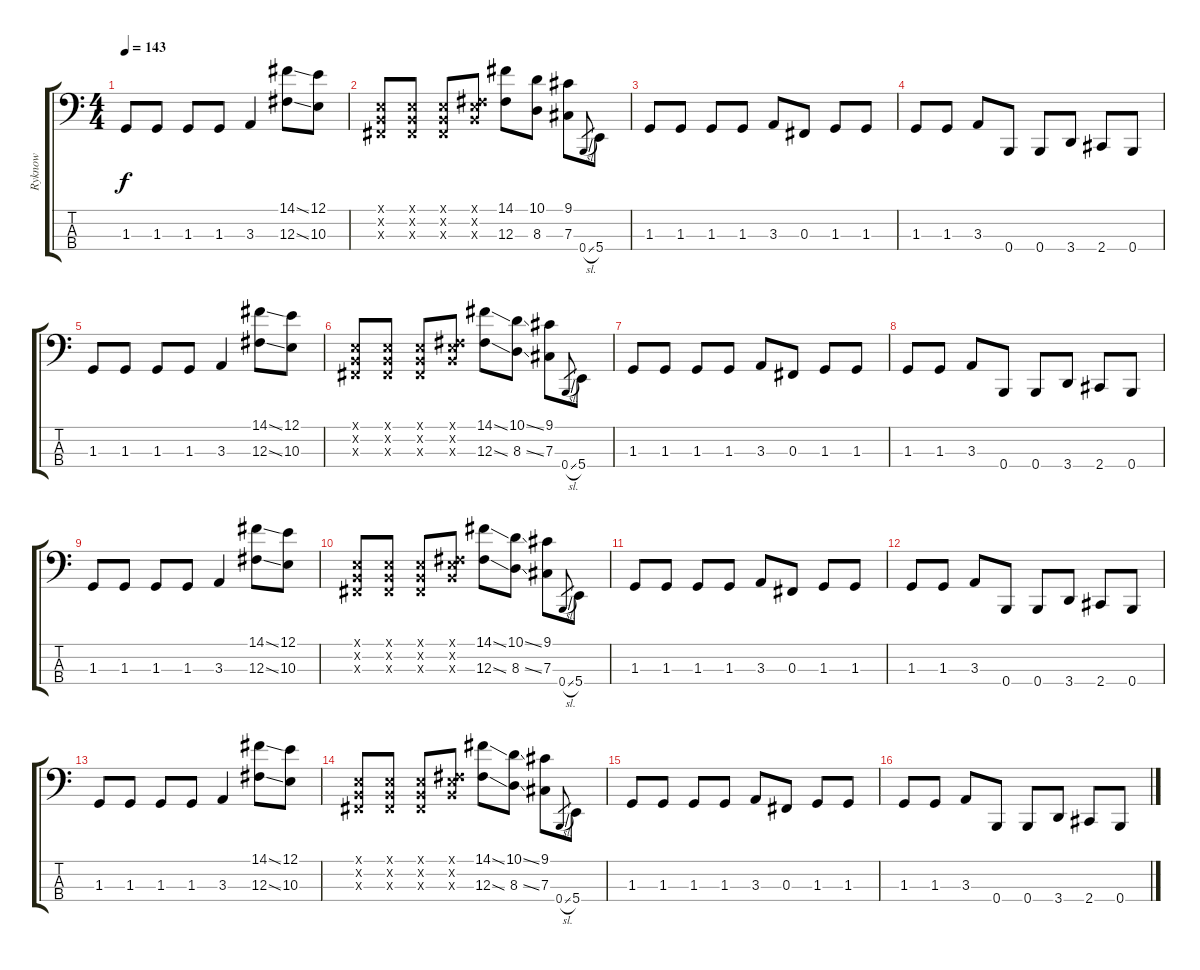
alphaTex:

\track ("Ryknow" "Ryknow") {instrument slapbass2}
\staff {score tabs}
\tuning (E2 B1 Gb1 B0) {hide}
\ts (4 4)
\tempo 143
\clef f4
\ks c
1.3.8{dy f} 1.3.8 1.3.8 1.3.8 3.3.4 (14.1{ss} 12.3{ss}).8 (12.1 10.3).8 |
(0.1{x} 0.2{x} 0.3{x}).8 (0.1{x} 0.2{x} 0.3{x}).8 (0.1{x} 0.2{x} 0.3{x}).8 (0.1{x} 0.2{x} 12.3{x}).8 (14.1 12.3).8 (10.1 8.3).8 (9.1 7.3).8 0.4{sl}.8{gr} 5.4.8 |
1.3.8 1.3.8 1.3.8 1.3.8 3.3.8 0.3.8 1.3.8 1.3.8 |
1.3.8 1.3.8 3.3.8 0.4.8 0.4.8 3.4.8 2.4.8 0.4.8 |
1.3.8 1.3.8 1.3.8 1.3.8 3.3.4 (14.1{ss} 12.3{ss}).8 (12.1 10.3).8 |
(0.1{x} 0.2{x} 0.3{x}).8 (0.1{x} 0.2{x} 0.3{x}).8 (0.1{x} 0.2{x} 0.3{x}).8 (0.1{x} 0.2{x} 12.3{x}).8 (14.1{ss} 12.3{ss}).8 (10.1{ss} 8.3{ss}).8 (9.1 7.3).8 0.4{sl}.8{gr} 5.4.8 |
1.3.8 1.3.8 1.3.8 1.3.8 3.3.8 0.3.8 1.3.8 1.3.8 |
1.3.8 1.3.8 3.3.8 0.4.8 0.4.8 3.4.8 2.4.8 0.4.8 |
1.3.8 1.3.8 1.3.8 1.3.8 3.3.4 (14.1{ss} 12.3{ss}).8 (12.1 10.3).8 |
(0.1{x} 0.2{x} 0.3{x}).8 (0.1{x} 0.2{x} 0.3{x}).8 (0.1{x} 0.2{x} 0.3{x}).8 (0.1{x} 0.2{x} 12.3{x}).8 (14.1{ss} 12.3{ss}).8 (10.1{ss} 8.3{ss}).8 (9.1 7.3).8 0.4{sl}.8{gr} 5.4.8 |
1.3.8 1.3.8 1.3.8 1.3.8 3.3.8 0.3.8 1.3.8 1.3.8 |
1.3.8 1.3.8 3.3.8 0.4.8 0.4.8 3.4.8 2.4.8 0.4.8 |
1.3.8 1.3.8 1.3.8 1.3.8 3.3.4 (14.1{ss} 12.3{ss}).8 (12.1 10.3).8 |
(0.1{x} 0.2{x} 0.3{x}).8 (0.1{x} 0.2{x} 0.3{x}).8 (0.1{x} 0.2{x} 0.3{x}).8 (0.1{x} 0.2{x} 12.3{x}).8 (14.1{ss} 12.3{ss}).8 (10.1{ss} 8.3{ss}).8 (9.1 7.3).8 0.4{sl}.8{gr} 5.4.8 |
1.3.8 1.3.8 1.3.8 1.3.8 3.3.8 0.3.8 1.3.8 1.3.8 |
1.3.8 1.3.8 3.3.8 0.4.8 0.4.8 3.4.8 2.4.8 0.4.8
